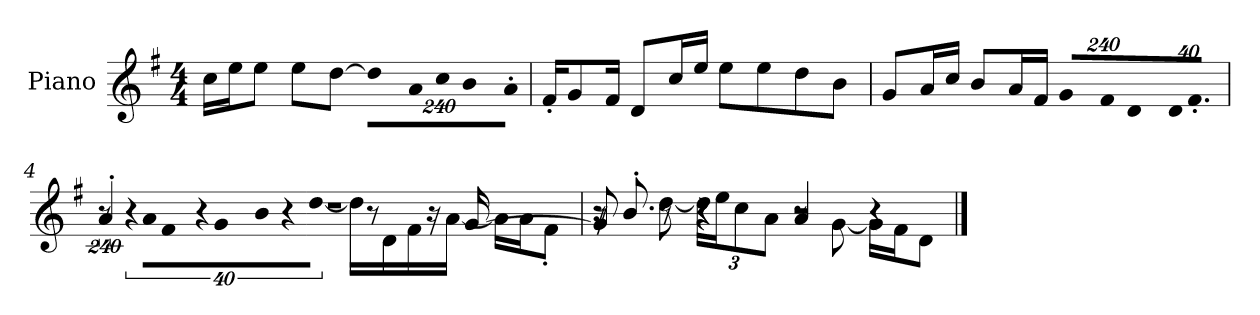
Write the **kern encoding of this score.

**kern
*part1
*staff1
*I"Piano
*I'P-no
*clefG2
*k[f#]
*M4/4
*MM90
=1
16cc\LL
16ee\J
8ee\J
8ee\L
[8dd\J
*Xbrackettup
!LO:N:vis=8
960%137dd\L]
!LO:N:vis=16
1920%137a\L
!LO:N:vis=16
1920%137cc\J
!LO:N:vis=8
960%137b\
!LO:N:vis=16
1920%137a'\Jk
=2
16f#'/KL
8g/
16f#/Jk
8d/L
16cc/L
16ee/JJ
8ee\L
8ee\
8dd\
8b\J
=3
8g/L
16a/L
16cc/JJ
8b/L
16a/L
16f#/JJ
!LO:N:vis=8
960%137g/L
!LO:N:vis=16
1920%137f#/K
!LO:N:vis=8
960%137d/
!LO:N:vis=32
640%23d/KL
!LO:N:vis=16.
960%103f#'/JJ
!!LO:LB:g=z
=4
*^
*	*brackettup
!	!LO:N:vis=16
*	*^
1r	1920%137r	4a'/
!	!LO:N:vis=32	!
.	640%23r	.
!	!LO:N:vis=32	!
.	640%23a\KLL	.
!	!LO:N:vis=16	!
.	1920%137f#\J	.
!	!LO:N:vis=8	!
.	960%137g\	.
.	.	4r
!	!LO:N:vis=16	!
.	1920%137b\L	.
!	!LO:N:vis=16	!
.	[1920%137dd\JJ	.
.	16dd\LL]	4r
.	16d\	.
.	16f#\	.
.	[16a\JJ	.
.	16a\LL]	8r
.	16a\J	.
.	8f#'\J	16r
.	.	[16g/
=5	=5	=5
16r	8r	8g/]
8.b'/	.	.
.	[8dd\	8r
*	*Xbrackettup	*
4r	24dd\LL]	4r
.	24ee\J	.
.	12cc\	.
.	12a\J	.
2r	8r	4a/
.	[8g\	.
.	16g\LL]	4r
.	16f#\J	.
.	8d\J	.
*v	*v	*v
==
*-
